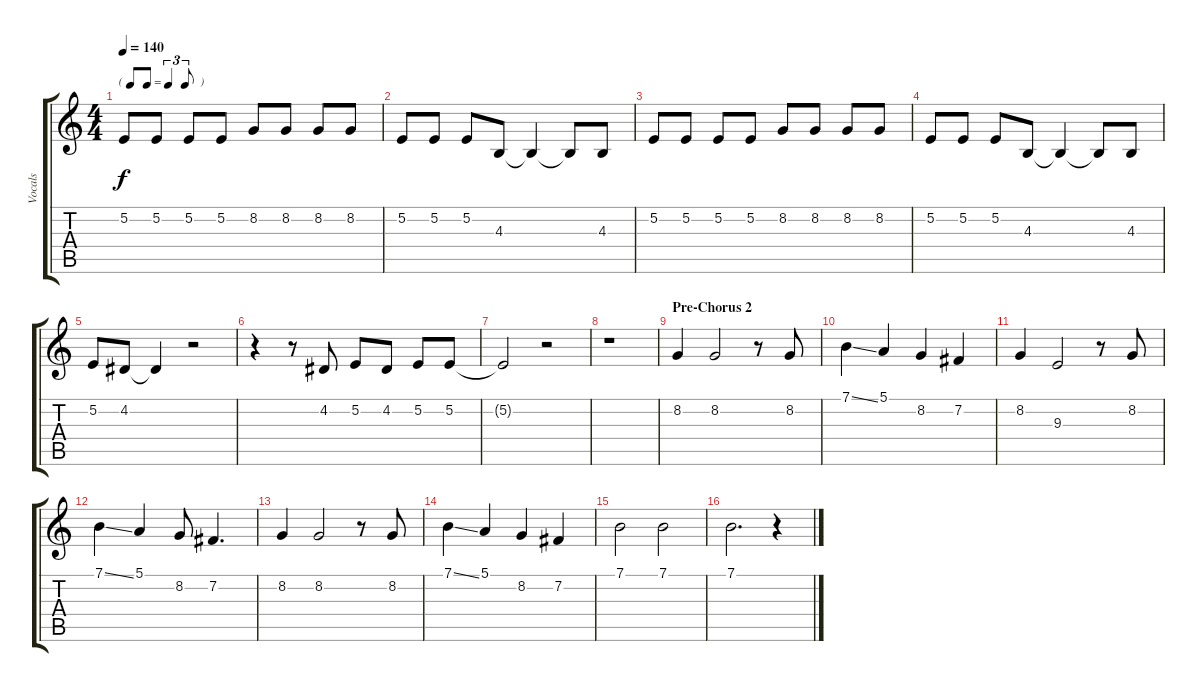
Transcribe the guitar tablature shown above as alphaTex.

\track ("Vocals" "Vocals") {instrument flute}
\staff {score tabs}
\tuning (E4 B3 G3 D3 A2 E2) {hide}
\ts (4 4)
\tf triplet8th
\tempo 140
\clef g2
\ks c
5.2.8{dy f} 5.2.8 5.2.8 5.2.8 8.2.8 8.2.8 8.2.8 8.2.8 |
5.2.8 5.2.8 5.2.8 4.3.8 4.3{t}.4 4.3{t}.8 4.3.8 |
5.2.8 5.2.8 5.2.8 5.2.8 8.2.8 8.2.8 8.2.8 8.2.8 |
5.2.8 5.2.8 5.2.8 4.3.8 4.3{t}.4 4.3{t}.8 4.3.8 |
5.2.8 4.2.8 4.2{t}.4 r.2 |
r.4 r.8 4.2.8 5.2.8 4.2.8 5.2.8 5.2.8 |
5.2{t}.2 r.2 |
r.1 |
\section ("" "Pre-Chorus 2")
8.2.4 8.2.2 r.8 8.2.8 |
7.1{ss}.4 5.1.4 8.2.4 7.2.4 |
8.2.4 9.3.2 r.8 8.2.8 |
7.1{ss}.4 5.1.4 8.2.8 7.2.4{d} |
8.2.4 8.2.2 r.8 8.2.8 |
7.1{ss}.4 5.1.4 8.2.4 7.2.4 |
7.1.2 7.1.2 |
7.1.2{d} r.4
